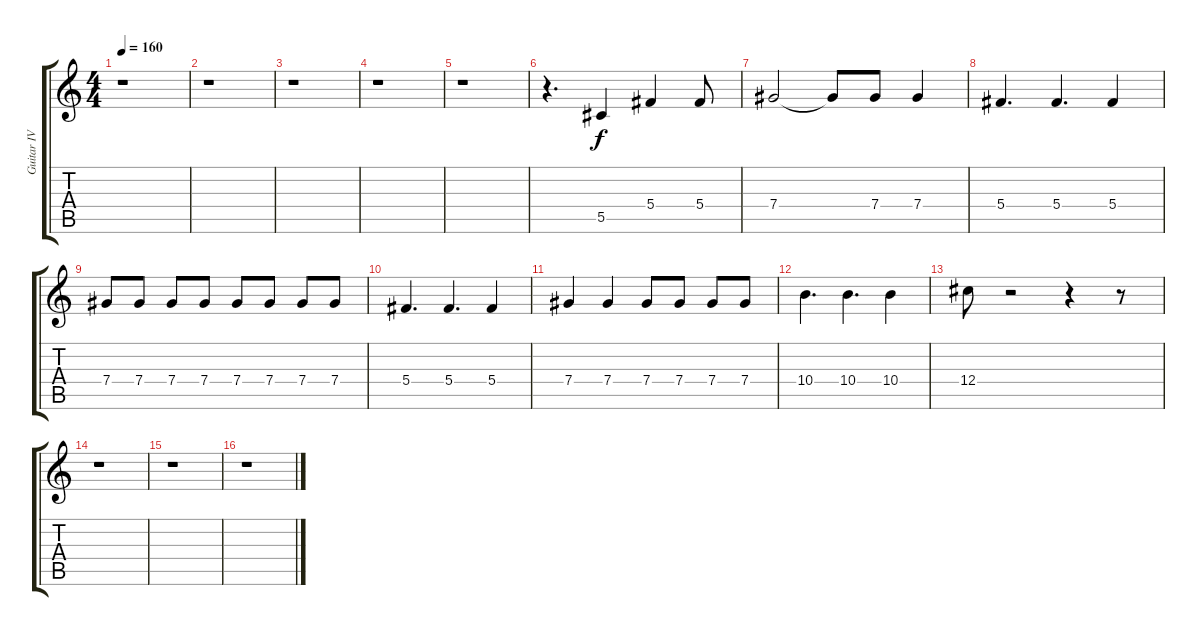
\track ("Guitar IV" "Guitar IV") {instrument distortionguitar}
\staff {score tabs}
\tuning (Eb4 Bb3 Gb3 Db3 Ab2 Eb2) {hide}
\ts (4 4)
\tempo 160
\clef g2
\ks c
r.1{dy f} |
r.1 |
r.1 |
r.1 |
r.1 |
r.4{d} 5.5.4 5.4.4 5.4.8 |
7.4.2 7.4{t}.8 7.4.8 7.4.4 |
5.4.4{d} 5.4.4{d} 5.4.4 |
7.4.8 7.4.8 7.4.8 7.4.8 7.4.8 7.4.8 7.4.8 7.4.8 |
5.4.4{d} 5.4.4{d} 5.4.4 |
7.4.4 7.4.4 7.4.8 7.4.8 7.4.8 7.4.8 |
10.4.4{d} 10.4.4{d} 10.4.4 |
12.4.8 r.2 r.4 r.8 |
r.1 |
r.1 |
r.1
